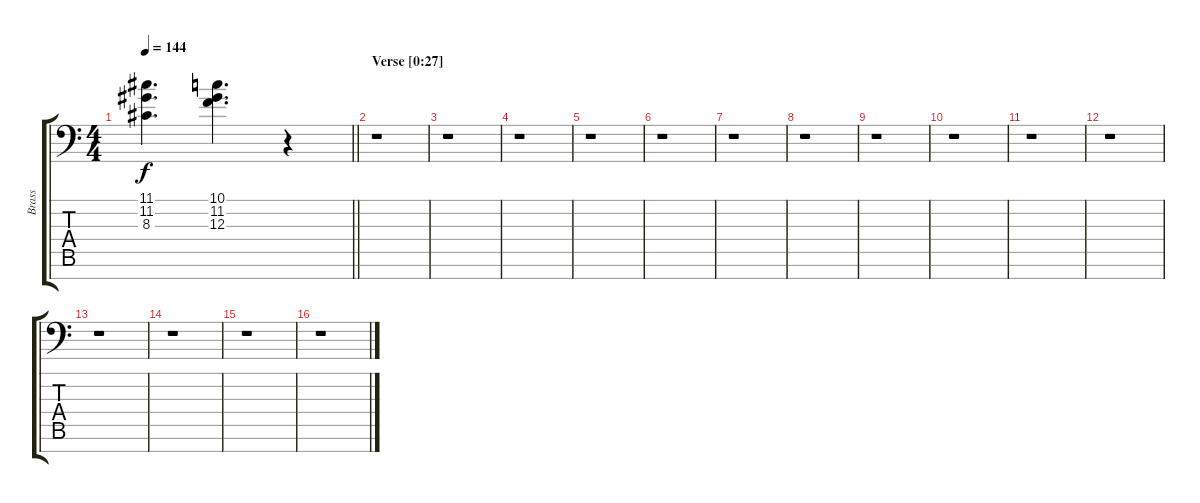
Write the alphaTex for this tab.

\track ("Brass" "Brass") {instrument brasssection}
\staff {score tabs}
\tuning (D4 A3 F3 C3 G2 D2 A1) {hide}
\ts (4 4)
\tempo 144
\clef f4
\barLineRight lightlight
\ks c
(11.1 11.2 8.3).4{d dy f} (10.1 11.2 12.3).4{d} r.4 |
\section ("" "Verse [0:27]")
r.1 |
r.1 |
r.1 |
r.1 |
r.1 |
r.1 |
r.1 |
r.1 |
r.1 |
r.1 |
r.1 |
r.1 |
r.1 |
r.1 |
r.1
